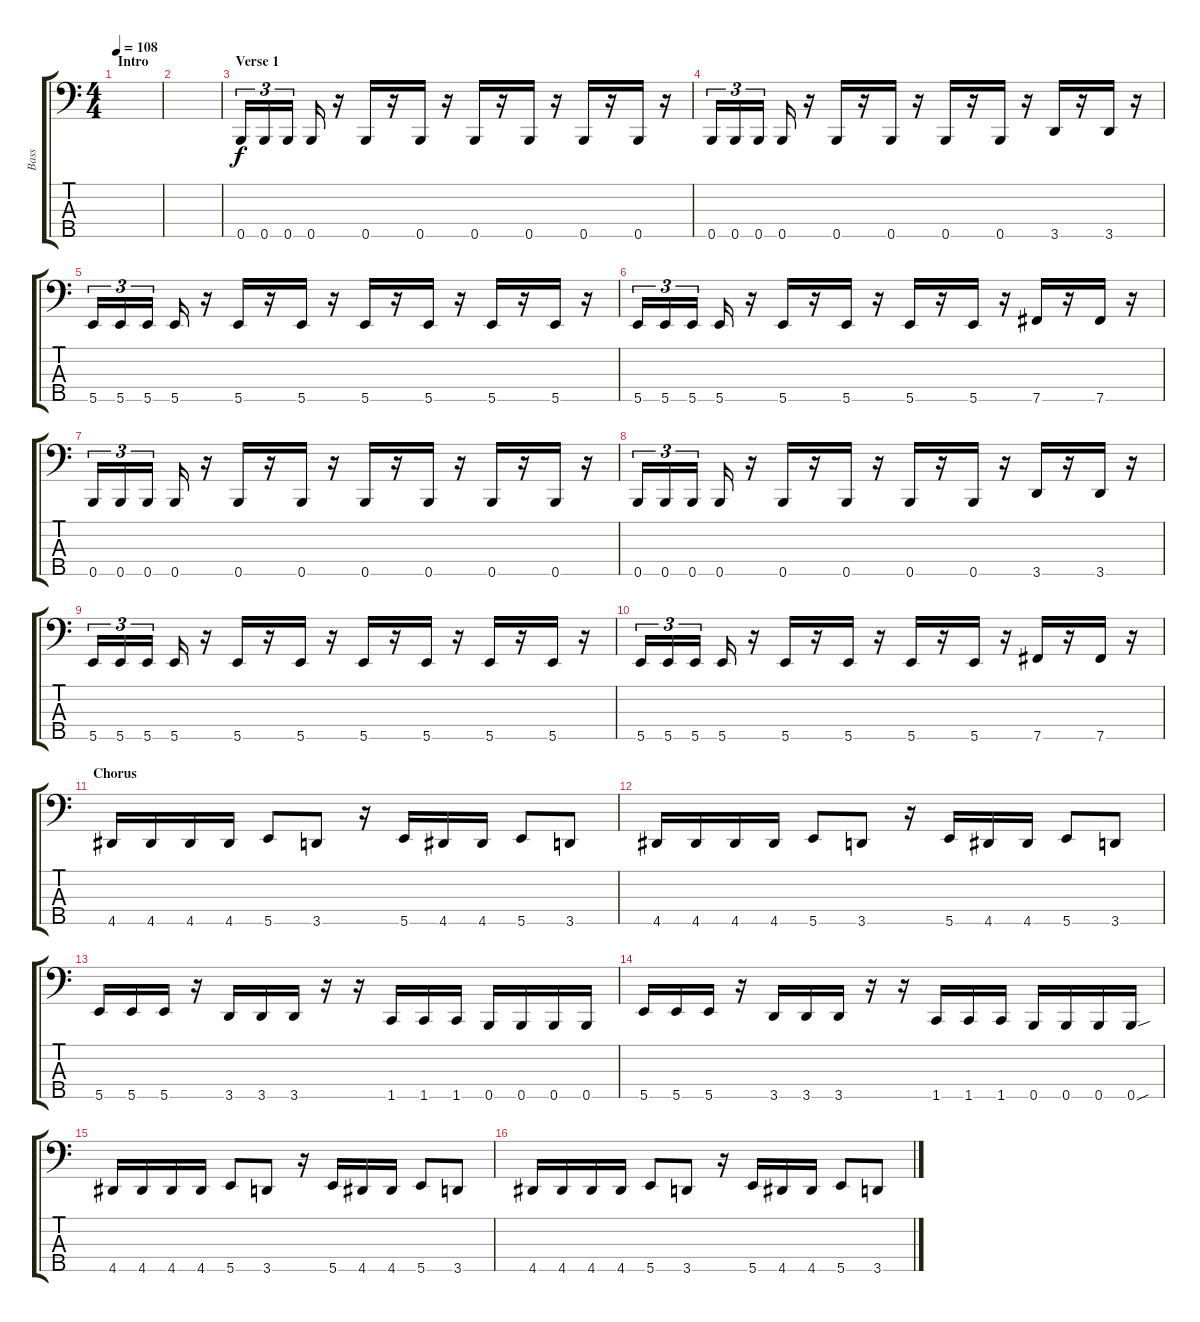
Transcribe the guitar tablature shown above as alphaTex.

\track ("Bass" "Bass") {instrument electricbasspick}
\staff {score tabs}
\tuning (G2 D2 A1 E1 B0) {hide}
\ts (4 4)
\section ("" "Intro")
\tempo 108
\clef f4
\ks c
|
|
\section ("" "Verse 1")
0.5.16{tu (3 2)} 0.5.16{tu (3 2)} 0.5.16{tu (3 2)} 0.5.16 r.16 0.5.16 r.16 0.5.16 r.16 0.5.16 r.16 0.5.16 r.16 0.5.16 r.16 0.5.16 r.16 |
0.5.16{tu (3 2)} 0.5.16{tu (3 2)} 0.5.16{tu (3 2)} 0.5.16 r.16 0.5.16 r.16 0.5.16 r.16 0.5.16 r.16 0.5.16 r.16 3.5.16 r.16 3.5.16 r.16 |
5.5.16{tu (3 2)} 5.5.16{tu (3 2)} 5.5.16{tu (3 2)} 5.5.16 r.16 5.5.16 r.16 5.5.16 r.16 5.5.16 r.16 5.5.16 r.16 5.5.16 r.16 5.5.16 r.16 |
5.5.16{tu (3 2)} 5.5.16{tu (3 2)} 5.5.16{tu (3 2)} 5.5.16 r.16 5.5.16 r.16 5.5.16 r.16 5.5.16 r.16 5.5.16 r.16 7.5.16 r.16 7.5.16 r.16 |
0.5.16{tu (3 2)} 0.5.16{tu (3 2)} 0.5.16{tu (3 2)} 0.5.16 r.16 0.5.16 r.16 0.5.16 r.16 0.5.16 r.16 0.5.16 r.16 0.5.16 r.16 0.5.16 r.16 |
0.5.16{tu (3 2)} 0.5.16{tu (3 2)} 0.5.16{tu (3 2)} 0.5.16 r.16 0.5.16 r.16 0.5.16 r.16 0.5.16 r.16 0.5.16 r.16 3.5.16 r.16 3.5.16 r.16 |
5.5.16{tu (3 2)} 5.5.16{tu (3 2)} 5.5.16{tu (3 2)} 5.5.16 r.16 5.5.16 r.16 5.5.16 r.16 5.5.16 r.16 5.5.16 r.16 5.5.16 r.16 5.5.16 r.16 |
5.5.16{tu (3 2)} 5.5.16{tu (3 2)} 5.5.16{tu (3 2)} 5.5.16 r.16 5.5.16 r.16 5.5.16 r.16 5.5.16 r.16 5.5.16 r.16 7.5.16 r.16 7.5.16 r.16 |
\section ("" "Chorus")
4.5.16 4.5.16 4.5.16 4.5.16 5.5.8 3.5.8 r.16 5.5.16 4.5.16 4.5.16 5.5.8 3.5.8 |
4.5.16 4.5.16 4.5.16 4.5.16 5.5.8 3.5.8 r.16 5.5.16 4.5.16 4.5.16 5.5.8 3.5.8 |
5.5.16 5.5.16 5.5.16 r.16 3.5.16 3.5.16 3.5.16 r.16 r.16 1.5.16 1.5.16 1.5.16 0.5.16 0.5.16 0.5.16 0.5.16 |
5.5.16 5.5.16 5.5.16 r.16 3.5.16 3.5.16 3.5.16 r.16 r.16 1.5.16 1.5.16 1.5.16 0.5.16 0.5.16 0.5.16 0.5{sou}.16 |
4.5.16 4.5.16 4.5.16 4.5.16 5.5.8 3.5.8 r.16 5.5.16 4.5.16 4.5.16 5.5.8 3.5.8 |
4.5.16 4.5.16 4.5.16 4.5.16 5.5.8 3.5.8 r.16 5.5.16 4.5.16 4.5.16 5.5.8 3.5.8
